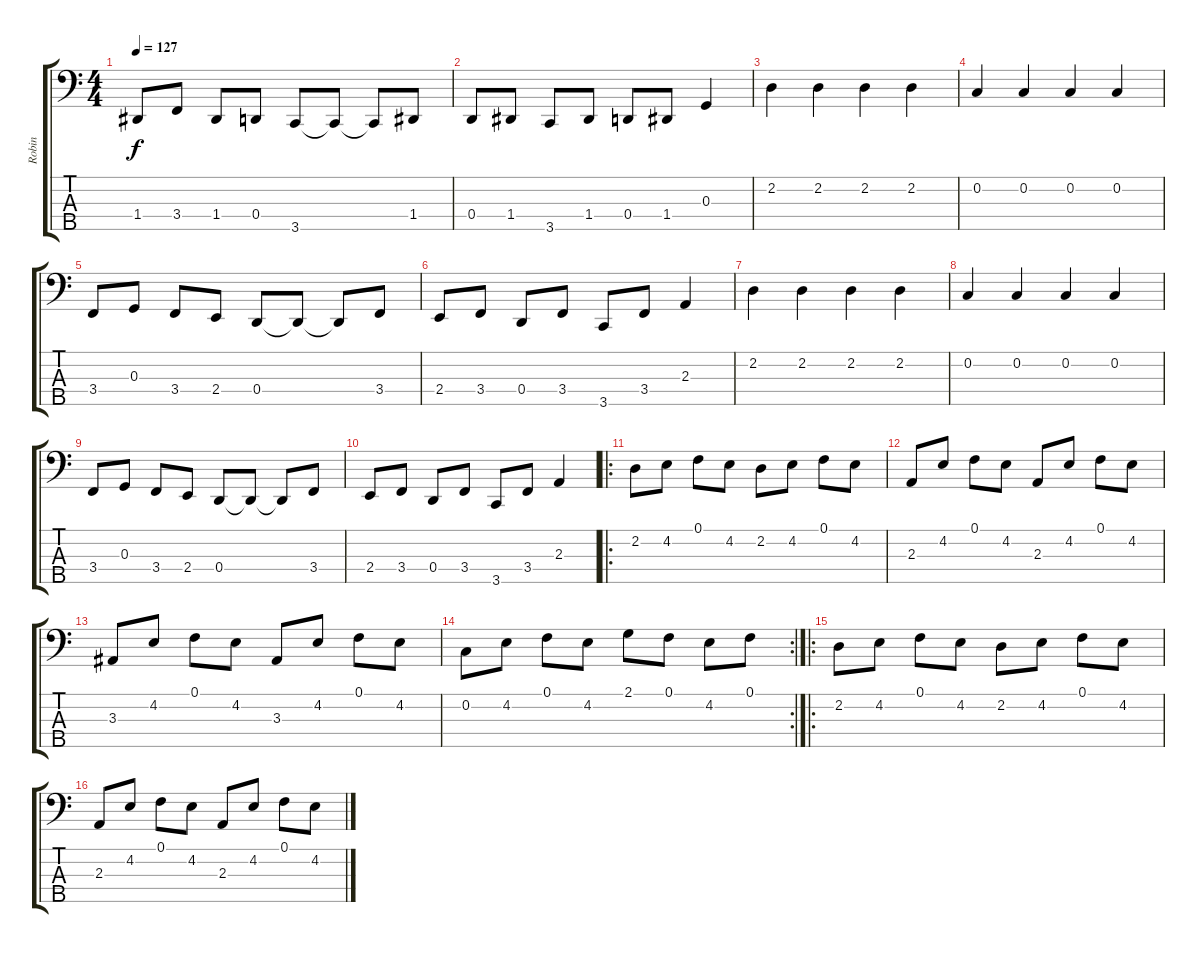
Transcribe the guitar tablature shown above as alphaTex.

\track ("Robin" "Robin") {instrument electricbasspick}
\staff {score tabs}
\tuning (F2 C2 G1 D1 A0) {hide}
\ts (4 4)
\tempo 127
\clef f4
\ks c
1.4.8{dy f} 3.4.8 1.4.8 0.4.8 3.5.8 3.5{t}.8 3.5{t}.8 1.4.8 |
0.4.8 1.4.8 3.5.8 1.4.8 0.4.8 1.4.8 0.3.4 |
2.2.4 2.2.4 2.2.4 2.2.4 |
0.2.4 0.2.4 0.2.4 0.2.4 |
3.4.8 0.3.8 3.4.8 2.4.8 0.4.8 0.4{t}.8 0.4{t}.8 3.4.8 |
2.4.8 3.4.8 0.4.8 3.4.8 3.5.8 3.4.8 2.3.4 |
2.2.4 2.2.4 2.2.4 2.2.4 |
0.2.4 0.2.4 0.2.4 0.2.4 |
3.4.8 0.3.8 3.4.8 2.4.8 0.4.8 0.4{t}.8 0.4{t}.8 3.4.8 |
2.4.8 3.4.8 0.4.8 3.4.8 3.5.8 3.4.8 2.3.4 |
\ro
2.2.8 4.2.8 0.1.8 4.2.8 2.2.8 4.2.8 0.1.8 4.2.8 |
2.3.8 4.2.8 0.1.8 4.2.8 2.3.8 4.2.8 0.1.8 4.2.8 |
3.3.8 4.2.8 0.1.8 4.2.8 3.3.8 4.2.8 0.1.8 4.2.8 |
\rc 2
0.2.8 4.2.8 0.1.8 4.2.8 2.1.8 0.1.8 4.2.8 0.1.8 |
\ro
2.2.8 4.2.8 0.1.8 4.2.8 2.2.8 4.2.8 0.1.8 4.2.8 |
2.3.8 4.2.8 0.1.8 4.2.8 2.3.8 4.2.8 0.1.8 4.2.8
